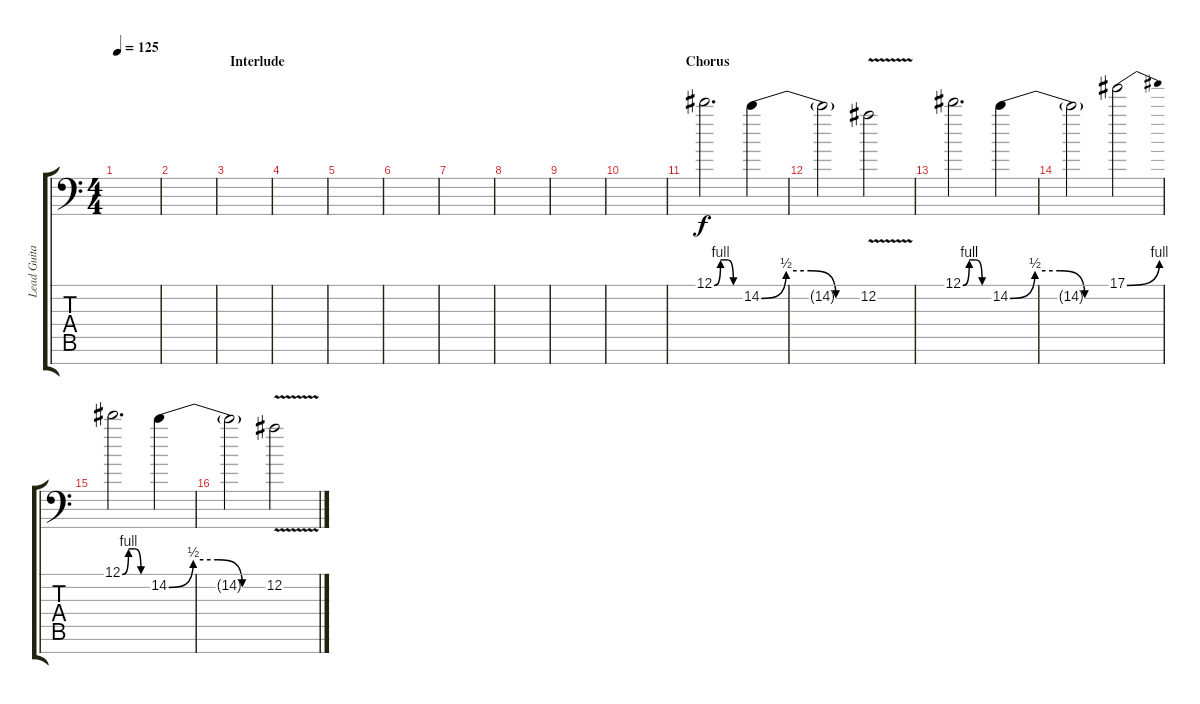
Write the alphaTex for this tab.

\track ("Lead Guitar" "Lead Guita") {instrument distortionguitar}
\staff {score tabs}
\tuning (Eb4 Bb3 Gb3 Db3 Ab2 Eb2 Ab1) {hide}
\ts (4 4)
\tempo 125
\clef f4
\ks c
|
|
\section ("" "Interlude")
|
|
|
|
|
|
|
|
\section ("" "Chorus")
12.1{be (custom 0 0 15 4 30 4 45 0 60 0)}.2{d dy f} 14.2{be (custom 0 0 15 2 30 2 45 0 60 0)}.4 |
14.2{t}.2 12.2{v}.2 |
12.1{be (custom 0 0 15 4 30 4 45 0 60 0)}.2{d} 14.2{be (custom 0 0 15 2 30 2 45 0 60 0)}.4 |
14.2{t}.2 17.1{be (bend 0 0 60 4)}.2 |
12.1{be (custom 0 0 15 4 30 4 45 0 60 0)}.2{d} 14.2{be (custom 0 0 15 2 30 2 45 0 60 0)}.4 |
14.2{t}.2 12.2{v}.2
